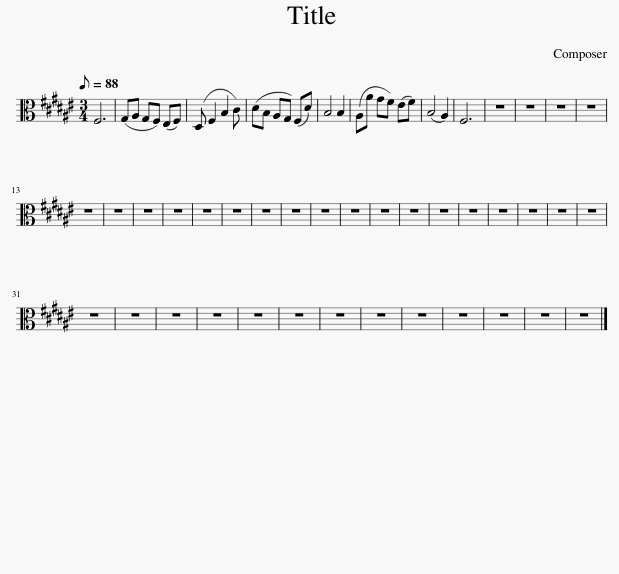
X:1
L:1/8
Q:1/8=88
M:3/4
I:linebreak $
K:F#
V:1 alto
V:1
 F,6 | (G,A, G,F,) (E,F,) | (D, F,2 B,2 C) | (DB, A,G,) (F,D) | B,4 B,2 | %5
 (A,A GF) (EF) | (B,4 A,2) | F,6 | z6 | z6 | %10
 z6 | z6 |$ z6 | z6 | z6 | %15
 z6 | z6 | z6 | z6 | z6 | %20
 z6 | z6 | z6 | z6 | z6 | %25
 z6 | z6 | z6 | z6 | z6 |$ %30
 z6 | z6 | z6 | z6 | z6 | %35
 z6 | z6 | z6 | z6 | z6 | %40
 z6 | z6 | z6 |] %43
